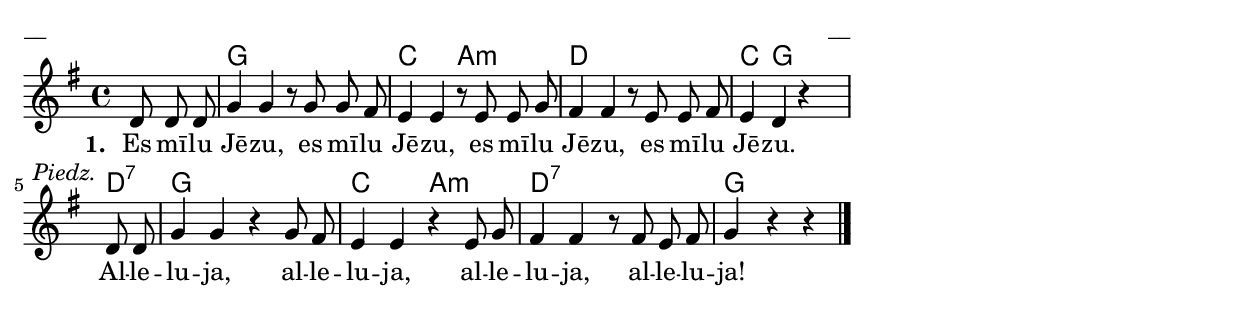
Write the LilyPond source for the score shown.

\version "2.13.18"

\paper {
line-width = 14\cm
left-margin = 0.4\cm
between-system-padding = 0.1\cm
between-system-space = 0.1\cm
}

\layout {
indent = #0
ragged-last = ##f
}

chordsA = \chordmode {
s4. g1 c2 a:min d1 c4 g2. d4:7 g1 c2 a:min d1:7 g4
}

voiceA = \relative c' {
\clef "treble"
\key g \major
\time 4/4
\partial 4.

d8 d d | g4 g r8 g g fis | e4 e r8 e e g | fis4 fis r8 e e fis | e4 d  r4 s \break
\partial 4 d8^\markup {\translate #'(-7 . 0) \italic Piedz.} d | g4 g r g8 fis | e4 e r e8 g | fis4 fis r8 fis e fis | g4 r r   \bar"|."
}

lyricA = \lyricmode {
\set stanza = "1. "
Es mī -- lu Jē -- zu, es mī -- lu Jē -- zu, es mī -- lu Jē -- zu, es mī -- lu Jē -- zu.
Al -- le -- lu -- ja, al -- le -- lu -- ja, al -- le -- lu -- ja, al -- le -- lu -- ja! }


fullScore = <<
\new ChordNames { \chordsA }
\new Staff {
<<
\new Voice = "voiceA" { \oneVoice \autoBeamOff \voiceA }
\lyricsto "voiceA" \new Lyrics \lyricA
>>
}
>>


\score {
\fullScore
\header { piece = "__" opus = "__" }
}
\markup { \with-color #(x11-color 'white) \sans \smaller "aaa" }
\score {
\unfoldRepeats
\fullScore
\midi {
\context { \Staff \remove "Staff_performer" }
\context { \Voice \consists "Staff_performer" }
}
}


